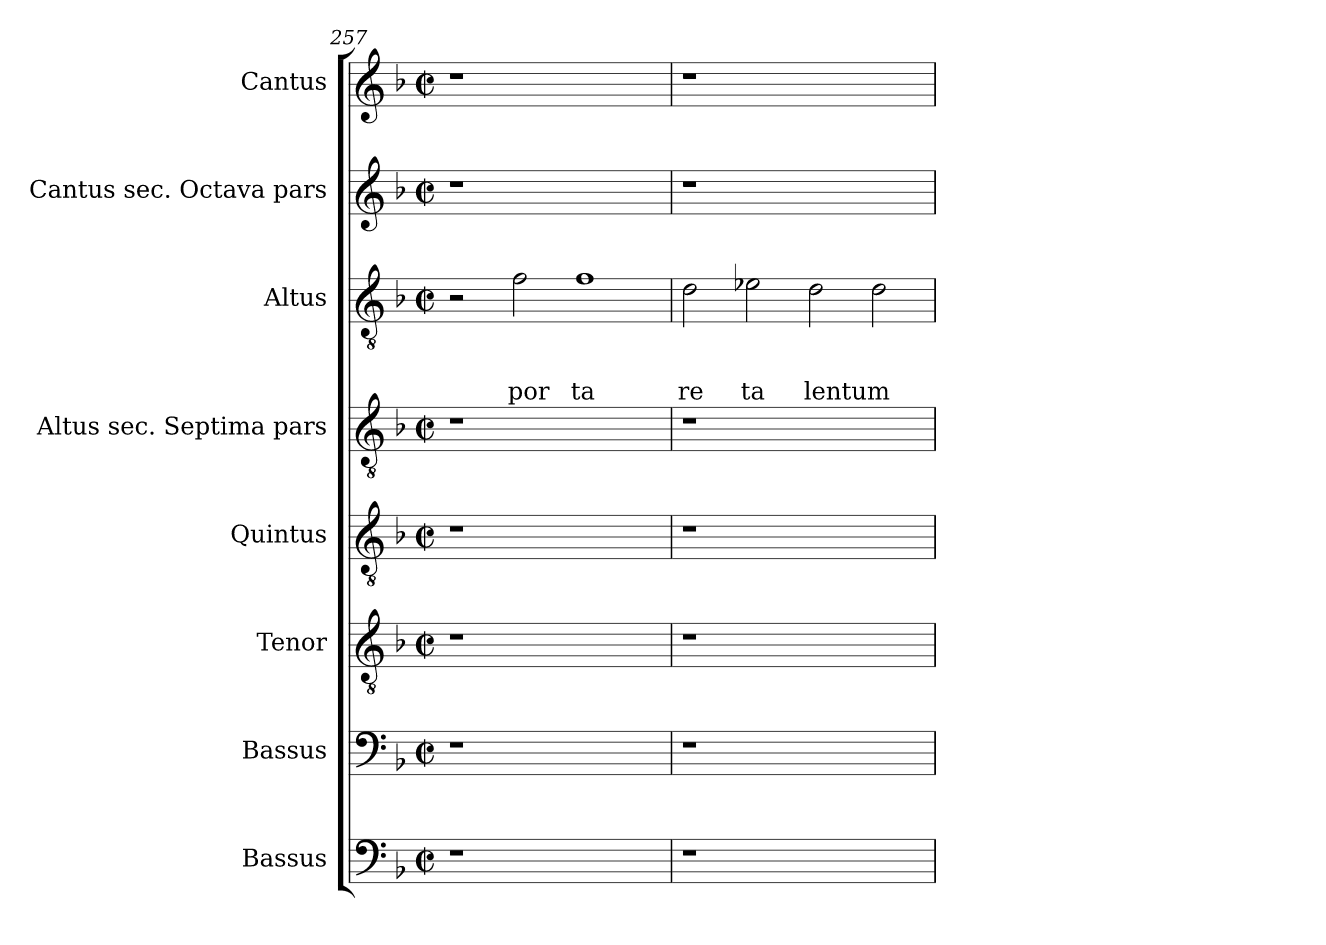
**kern	**kern	**kern	**kern	**kern	**kern	**text	**text	**text	**kern	**kern
*part8	*part7	*part6	*part5	*part4	*part3	*part3	*part3	*part3	*part2	*part1
*staff8	*staff7	*staff6	*staff5	*staff4	*staff3	*staff3	*staff3	*staff3	*staff2	*staff1
*I"Bassus	*I"Bassus	*I"Tenor	*I"Quintus	*I"Altus sec. Septima pars	*I"Altus	*	*	*	*I"Cantus sec. Octava pars	*I"Cantus
*	*I'Bassus	*I'Tenor	*I'Quintus	*	*I'Altus	*	*	*	*	*I'Cantus
*clefF4	*clefF4	*clefGv2	*clefGv2	*clefGv2	*clefGv2	*	*	*	*clefG2	*clefG2
*k[b-]	*k[b-]	*k[b-]	*k[b-]	*k[b-]	*k[b-]	*	*	*	*k[b-]	*k[b-]
*F:	*F:	*F:	*F:	*F:	*F:	*	*	*	*F:	*F:
*M2/2	*M2/2	*M2/2	*M2/2	*M2/2	*M2/2	*	*	*	*M2/2	*M2/2
*met(c|)	*met(c|)	*met(c|)	*met(c|)	*met(c|)	*met(c|)	*	*	*	*met(c|)	*met(c|)
=257	=257	=257	=257	=257	=257	=257	=257	=257	=257	=257
1r	1r	1r	1r	1r	2r	.	.	.	1r	1r
!	!	!	!	!	!	!	!	!LO:LY:b	!	!
.	.	.	.	.	2f\	.	.	por	.	.
!	!	!	!	!	!	!	!	!LO:LY:b	!	!
1ryy	1ryy	1ryy	1ryy	1ryy	1f	.	.	ta	1ryy	1ryy
=258	=258	=258	=258	=258	=258	=258	=258	=258	=258	=258
!	!	!	!	!	!	!	!	!LO:LY:b	!	!
1r	1r	1r	1r	1r	2d\	.	.	re	1r	1r
!	!	!	!	!	!	!	!	!LO:LY:b	!	!
.	.	.	.	.	2e-X\	.	.	ta	.	.
!	!	!	!	!	!	!	!	!LO:LY:b	!	!
1ryy	1ryy	1ryy	1ryy	1ryy	2d\	.	.	lentum	1ryy	1ryy
.	.	.	.	.	2d\	.	.	.	.	.
=	=	=	=	=	=	=	=	=	=	=
*-	*-	*-	*-	*-	*-	*-	*-	*-	*-	*-
